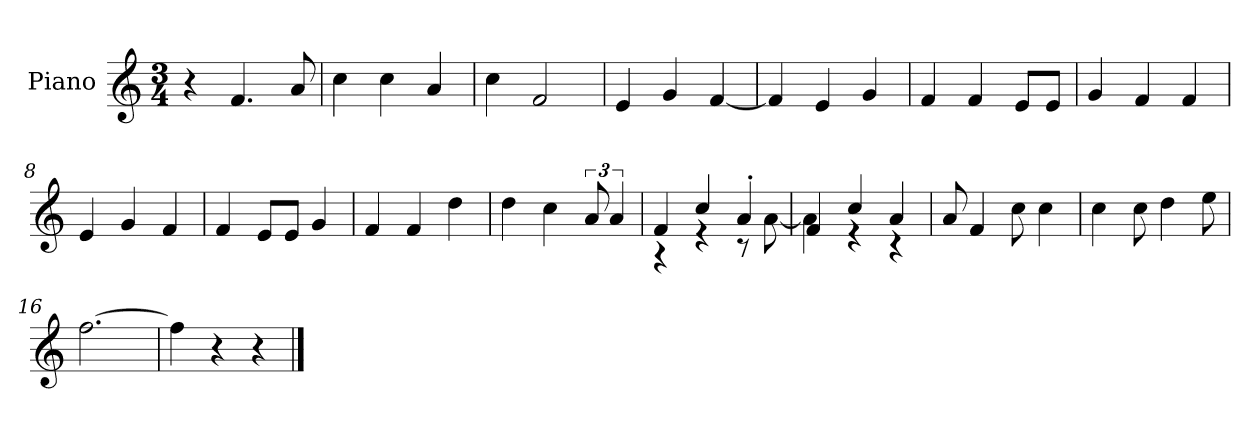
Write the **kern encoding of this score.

**kern
*part1
*staff1
*I"Piano
*I'P-no
*clefG2
*k[]
*M3/4
*MM166
=1
4r
4.f/
8a/
=2
4cc\
4cc\
4a/
=3
4cc\
2f/
=4
4e/
4g/
[4f/
=5
4f/]
4e/
4g/
=6
4f/
4f/
8e/L
8e/J
=7
4g/
4f/
4f/
=8
4e/
4g/
4f/
=9
4f/
8e/L
8e/J
4g/
=10
4f/
4f/
4dd\
!!LO:LB:g=z
=11
4dd\
4cc\
12a/
6a/
=12
*^
4f/	4r
4cc/	4r
4a'/	8r
.	[8a\
=13	=13
4f/	4a\]
4cc/	4r
4a/	4r
*v	*v
=14
8a/
4f/
8cc\
4cc\
=15
4cc\
8cc\
4dd\
8ee\
=16
[2.ff\
=17
4ff\]
4r
4r
==
*-
